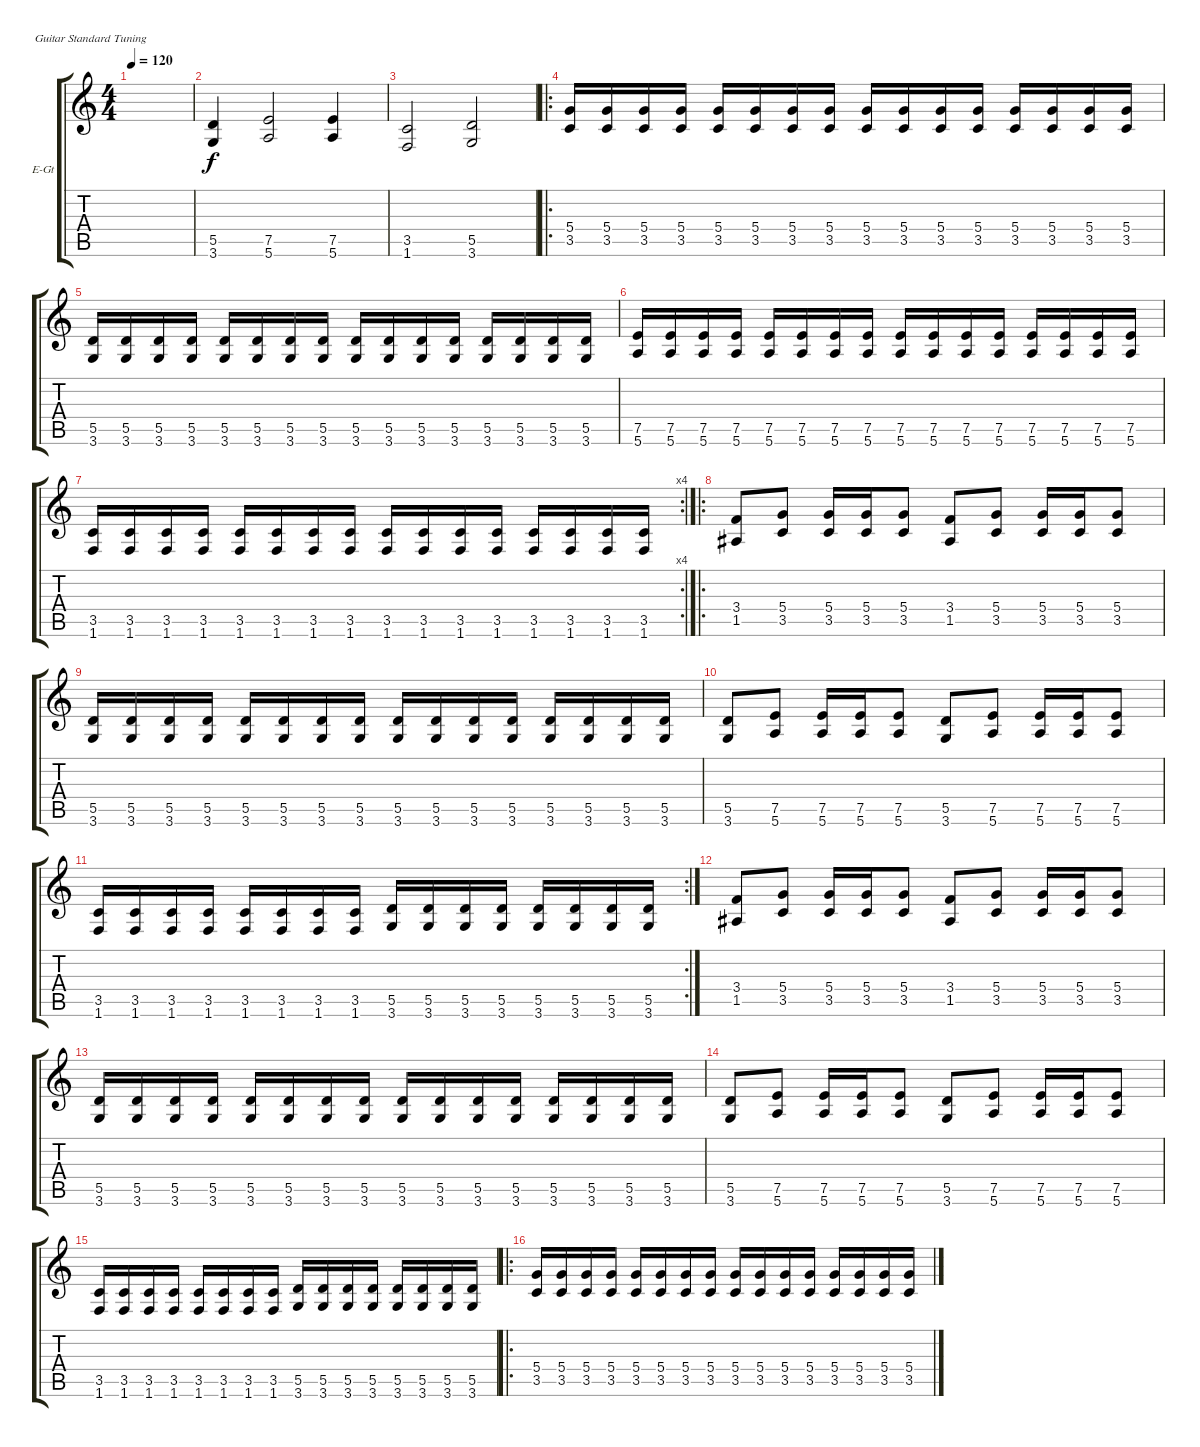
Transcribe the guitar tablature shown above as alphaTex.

\defaultSystemsLayout 4
\bracketExtendMode groupsimilarinstruments
\firstSystemTrackNameOrientation horizontal
\otherSystemsTrackNameOrientation horizontal
\track ("Electric Guitar" "E-Gt") {instrument distortionguitar}
\staff {score tabs}
\tuning (E4 B3 G3 D3 A2 E2)
\ts (4 4)
\tempo 120
\clef g2
\scale
0.333333
\ks c
|
\scale
0.333333 (3.6 5.5).4 (5.6 7.5).2 (5.6 7.5).4 |
\scale
0.312821 (1.6 3.5).2 (3.6 5.5).2 |
\ro
\scale
0.374359 (3.5 5.4).16 (3.5 5.4).16 (3.5 5.4).16 (3.5 5.4).16 (3.5 5.4).16 (3.5 5.4).16 (3.5 5.4).16 (3.5 5.4).16 (3.5 5.4).16 (3.5 5.4).16 (3.5 5.4).16 (3.5 5.4).16 (3.5 5.4).16 (3.5 5.4).16 (3.5 5.4).16 (3.5 5.4).16 |
\scale
0.312821 (3.6 5.5).16 (3.6 5.5).16 (3.6 5.5).16 (3.6 5.5).16 (3.6 5.5).16 (3.6 5.5).16 (3.6 5.5).16 (3.6 5.5).16 (3.6 5.5).16 (3.6 5.5).16 (3.6 5.5).16 (3.6 5.5).16 (3.6 5.5).16 (3.6 5.5).16 (3.6 5.5).16 (3.6 5.5).16 |
\scale
0.303483 (5.6 7.5).16 (5.6 7.5).16 (5.6 7.5).16 (5.6 7.5).16 (5.6 7.5).16 (5.6 7.5).16 (5.6 7.5).16 (5.6 7.5).16 (5.6 7.5).16 (5.6 7.5).16 (5.6 7.5).16 (5.6 7.5).16 (5.6 7.5).16 (5.6 7.5).16 (5.6 7.5).16 (5.6 7.5).16 |
\rc 4
\scale
0.333333 (1.6 3.5).16 (1.6 3.5).16 (1.6 3.5).16 (1.6 3.5).16 (1.6 3.5).16 (1.6 3.5).16 (1.6 3.5).16 (1.6 3.5).16 (1.6 3.5).16 (1.6 3.5).16 (1.6 3.5).16 (1.6 3.5).16 (1.6 3.5).16 (1.6 3.5).16 (1.6 3.5).16 (1.6 3.5).16 |
\ro
\scale
0.363184 (1.5 3.4).8 (3.5 5.4).8 (3.5 5.4).16 (3.5 5.4).16 (3.5 5.4).8 (1.5 3.4).8 (3.5 5.4).8 (3.5 5.4).16 (3.5 5.4).16 (3.5 5.4).8 |
\scale
0.322751 (3.6 5.5).16 (3.6 5.5).16 (3.6 5.5).16 (3.6 5.5).16 (3.6 5.5).16 (3.6 5.5).16 (3.6 5.5).16 (3.6 5.5).16 (3.6 5.5).16 (3.6 5.5).16 (3.6 5.5).16 (3.6 5.5).16 (3.6 5.5).16 (3.6 5.5).16 (3.6 5.5).16 (3.6 5.5).16 |
\scale
0.322751 (3.6 5.5).8 (5.6 7.5).8 (5.6 7.5).16 (5.6 7.5).16 (5.6 7.5).8 (3.6 5.5).8 (5.6 7.5).8 (5.6 7.5).16 (5.6 7.5).16 (5.6 7.5).8 |
\rc 2
\scale
0.354497 (1.6 3.5).16 (1.6 3.5).16 (1.6 3.5).16 (1.6 3.5).16 (1.6 3.5).16 (1.6 3.5).16 (1.6 3.5).16 (1.6 3.5).16 (3.6 5.5).16 (3.6 5.5).16 (3.6 5.5).16 (3.6 5.5).16 (3.6 5.5).16 (3.6 5.5).16 (3.6 5.5).16 (3.6 5.5).16 |
\scale
0.333333 (1.5 3.4).8 (3.5 5.4).8 (3.5 5.4).16 (3.5 5.4).16 (3.5 5.4).8 (1.5 3.4).8 (3.5 5.4).8 (3.5 5.4).16 (3.5 5.4).16 (3.5 5.4).8 |
\scale
0.333333 (3.6 5.5).16 (3.6 5.5).16 (3.6 5.5).16 (3.6 5.5).16 (3.6 5.5).16 (3.6 5.5).16 (3.6 5.5).16 (3.6 5.5).16 (3.6 5.5).16 (3.6 5.5).16 (3.6 5.5).16 (3.6 5.5).16 (3.6 5.5).16 (3.6 5.5).16 (3.6 5.5).16 (3.6 5.5).16 |
\scale
0.333333 (3.6 5.5).8 (5.6 7.5).8 (5.6 7.5).16 (5.6 7.5).16 (5.6 7.5).8 (3.6 5.5).8 (5.6 7.5).8 (5.6 7.5).16 (5.6 7.5).16 (5.6 7.5).8 |
\scale
0.312821 (1.6 3.5).16 (1.6 3.5).16 (1.6 3.5).16 (1.6 3.5).16 (1.6 3.5).16 (1.6 3.5).16 (1.6 3.5).16 (1.6 3.5).16 (3.6 5.5).16 (3.6 5.5).16 (3.6 5.5).16 (3.6 5.5).16 (3.6 5.5).16 (3.6 5.5).16 (3.6 5.5).16 (3.6 5.5).16 |
\ro
\scale
0.374359 (3.5 5.4).16 (3.5 5.4).16 (3.5 5.4).16 (3.5 5.4).16 (3.5 5.4).16 (3.5 5.4).16 (3.5 5.4).16 (3.5 5.4).16 (3.5 5.4).16 (3.5 5.4).16 (3.5 5.4).16 (3.5 5.4).16 (3.5 5.4).16 (3.5 5.4).16 (3.5 5.4).16 (3.5 5.4).16
